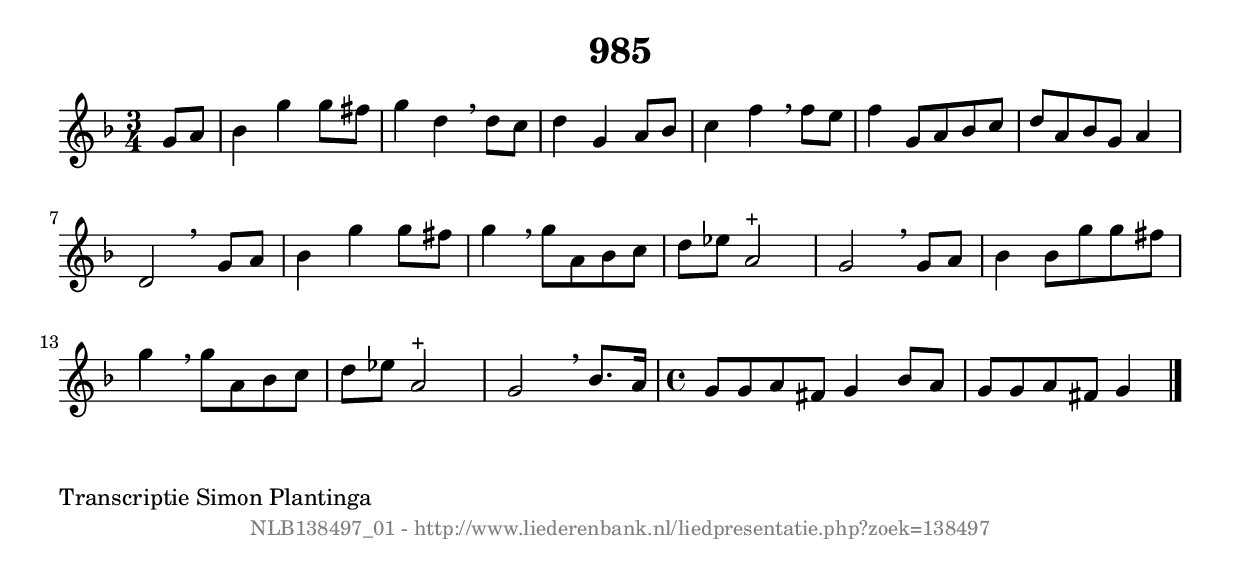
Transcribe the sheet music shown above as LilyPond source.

%
% produced by wce2krn 1.64 (7 June 2014)
%
\version"2.16"
#(append! paper-alist '(("long" . (cons (* 210 mm) (* 2000 mm)))))
#(set-default-paper-size "long")
sb = {\breathe}
mBreak = {\breathe }
bBreak = {\breathe }
x = {\once\override NoteHead #'style = #'cross }
gl=\glissando
itime={\override Staff.TimeSignature #'stencil = ##f }
ficta = {\once\set suggestAccidentals = ##t}
fine = {\once\override Score.RehearsalMark #'self-alignment-X = #1 \mark \markup {\italic{Fine}}}
dc = {\once\override Score.RehearsalMark #'self-alignment-X = #1 \mark \markup {\italic{D.C.}}}
dcf = {\once\override Score.RehearsalMark #'self-alignment-X = #1 \mark \markup {\italic{D.C. al Fine}}}
dcc = {\once\override Score.RehearsalMark #'self-alignment-X = #1 \mark \markup {\italic{D.C. al Coda}}}
ds = {\once\override Score.RehearsalMark #'self-alignment-X = #1 \mark \markup {\italic{D.S.}}}
dsf = {\once\override Score.RehearsalMark #'self-alignment-X = #1 \mark \markup {\italic{D.S. al Fine}}}
dsc = {\once\override Score.RehearsalMark #'self-alignment-X = #1 \mark \markup {\italic{D.S. al Coda}}}
pv = {\set Score.repeatCommands = #'((volta "1"))}
sv = {\set Score.repeatCommands = #'((volta "2"))}
tv = {\set Score.repeatCommands = #'((volta "3"))}
qv = {\set Score.repeatCommands = #'((volta "4"))}
xv = {\set Score.repeatCommands = #'((volta #f))}
\header{ tagline = ""
title = "985"
}
\score {{
\key d \minor
\relative g'
{
\set melismaBusyProperties = #'()
\partial 32*8
\time 3/4
\tempo 4=120
\override Score.MetronomeMark #'transparent = ##t
\override Score.RehearsalMark #'break-visibility = #(vector #t #t #f)
g8 a8 | bes4 g'4 g8 fis8 | g4 d4 \sb d8 c8 | d4 g,4 a8 bes8 | c4 f4 \sb f8 e8 | f4 g,8 a8 bes8 c8 | d8 a8 bes8 g8 a4 | d,2 \bar ":|:" \bBreak
g8 a8 | bes4 g'4 g8 fis8 | g4 \sb g8 a,8 bes8 c8 | d8 ees8 a,2^"+" | g2 \sb g8 a8 | bes4 bes8 g'8 g8 fis8 | g4 \mBreak
g8 a,8 bes8 c8 | d8 ees8 a,2^"+" | g2 \sb bes8. a16 \time 4/4 | g8 g8 a8 fis8 g4 bes8 a8 | g8 g8 a8 fis8 g4 \bar "|."
 }}
 \midi { }
 \layout {
            indent = 0.0\cm
}
}
\markup { \wordwrap-string #" 
Transcriptie Simon Plantinga
"}
\markup { \vspace #0 } \markup { \with-color #grey \fill-line { \center-column { \smaller "NLB138497_01 - http://www.liederenbank.nl/liedpresentatie.php?zoek=138497" } } }
